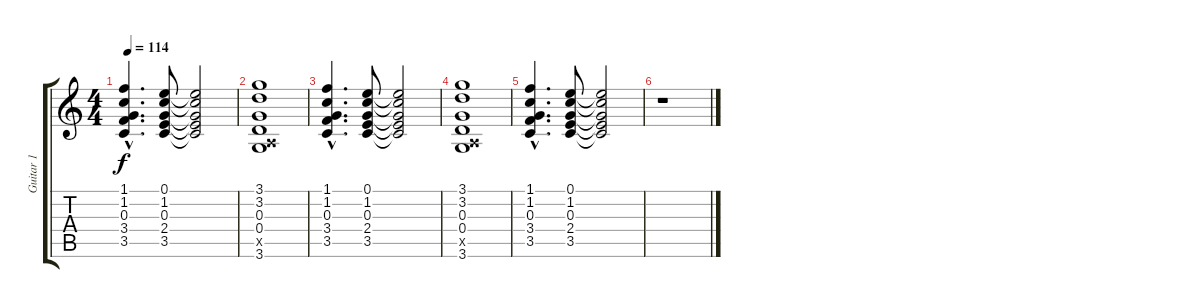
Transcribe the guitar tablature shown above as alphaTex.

\track ("Guitar 1" "Guitar 1") {instrument electricguitarclean}
\staff {score tabs}
\tuning (E4 B3 G3 D3 A2 E2) {hide}
\ts (4 4)
\tempo 114
\clef g2
\ks c
(1.1{hac} 1.2{hac} 0.3{hac} 3.4{hac} 3.5{hac}).4{d dy f} (0.1 1.2 0.3 2.4 3.5).8 (0.1{t} 1.2{t} 0.3{t} 2.4{t} 3.5{t}).2 |
(3.1 3.2 0.3 0.4 0.5{x} 3.6).1 |
(1.1{hac} 1.2{hac} 0.3{hac} 3.4{hac} 3.5{hac}).4{d} (0.1 1.2 0.3 2.4 3.5).8 (0.1{t} 1.2{t} 0.3{t} 2.4{t} 3.5{t}).2 |
(3.1 3.2 0.3 0.4 0.5{x} 3.6).1 |
(1.1{hac} 1.2{hac} 0.3{hac} 3.4{hac} 3.5{hac}).4{d} (0.1 1.2 0.3 2.4 3.5).8 (0.1{t} 1.2{t} 0.3{t} 2.4{t} 3.5{t}).2 |
r.1
